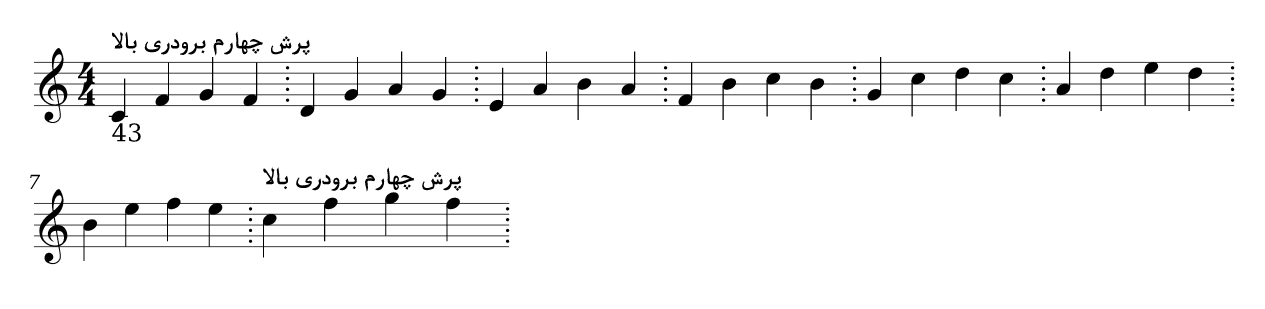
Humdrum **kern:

**kern
*part1
*staff1
!!LO:PB:g=z
*clefG2
*k[]
*C:
*M4/4
=1
!LO:TX:b:t=43
!LO:TX:a:t=پرش چهارم برودری بالا
4ci/
4fi/
4gi/
4fi/
=2.
*k[]
*C:
4di/
4gi/
4ai/
4gi/
=3.
*k[]
*C:
4ei/
4ai/
4bi\
4ai/
=4.
*k[]
*C:
4fi/
4bi\
4cci\
4bi\
!!LO:LB:g=z
=5.
*k[]
*C:
4gi/
4cci\
4ddi\
4cci\
=6.
*k[]
*C:
4ai/
4ddi\
4eei\
4ddi\
=7.
*k[]
*C:
4bi\
4eei\
4ffi\
4eei\
!!LO:LB:g=z
=8.
*k[]
*C:
!LO:TX:a:t=پرش چهارم برودری بالا
4cci\
4ffi\
4ggi\
4ffi\
=.
*-
